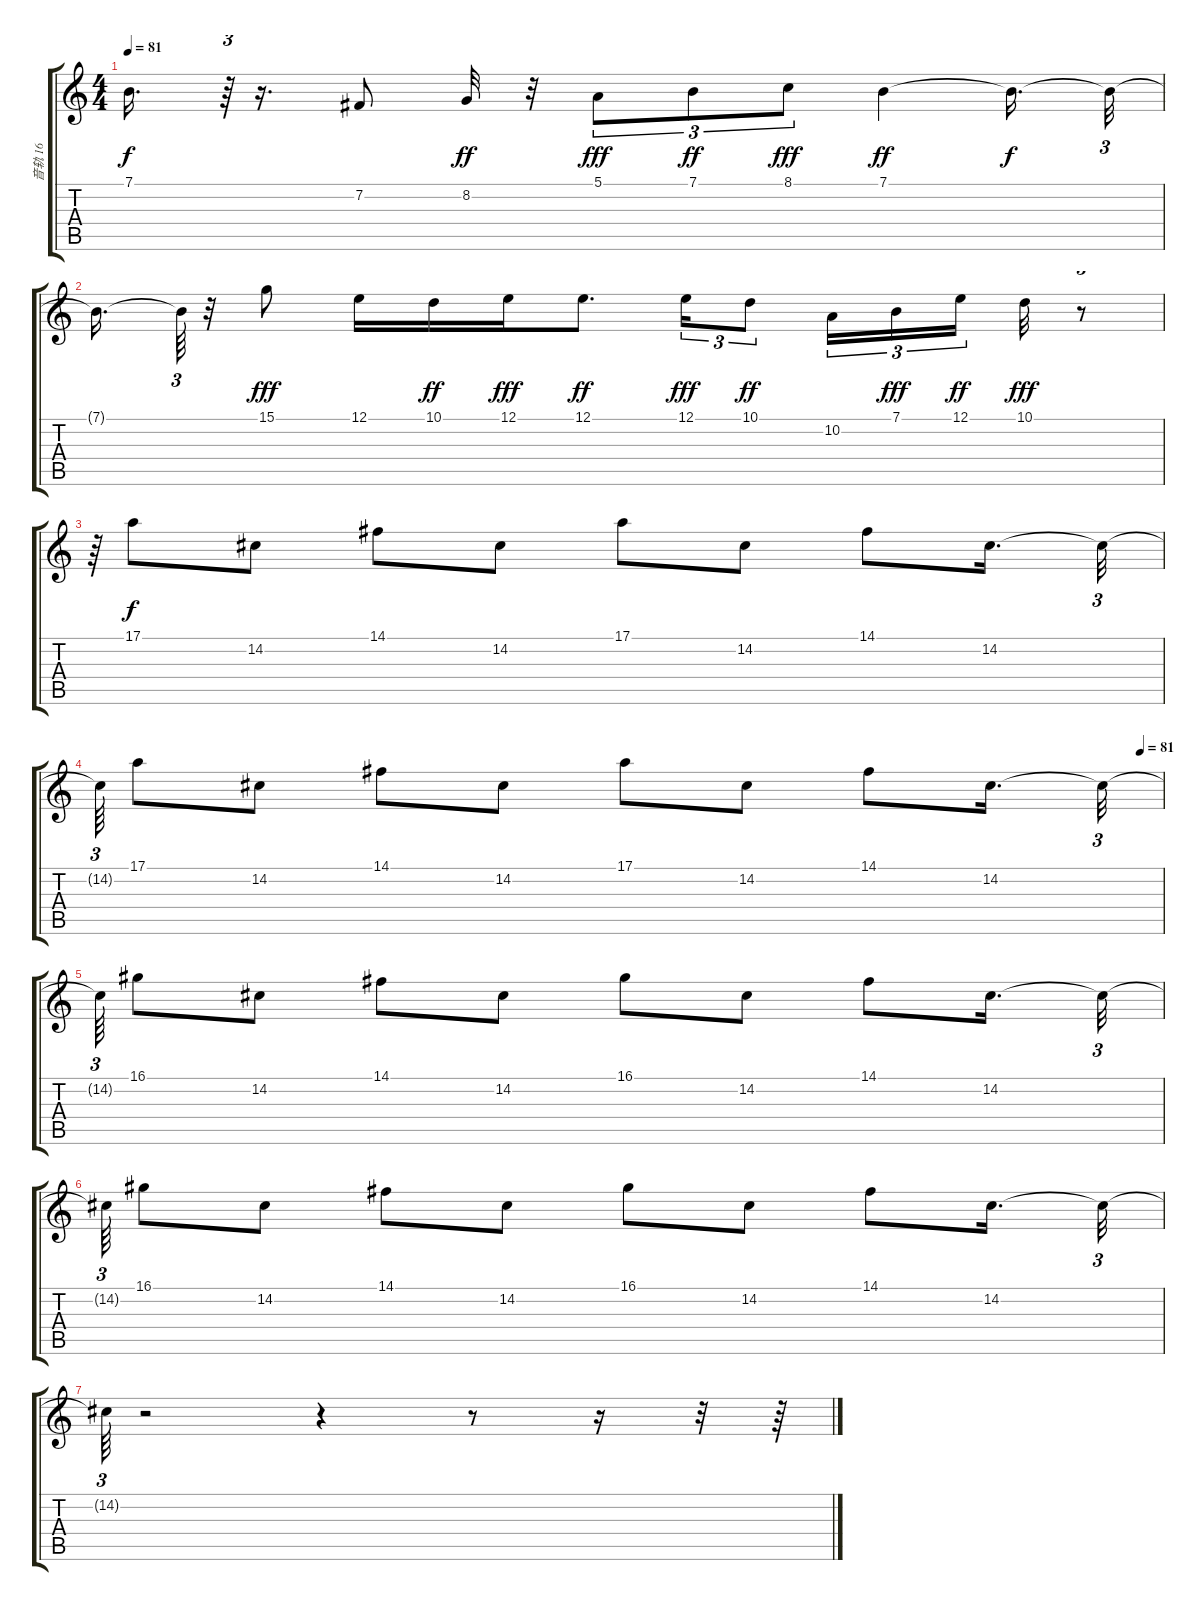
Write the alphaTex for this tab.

\track ("音轨 16" "音轨 16") {instrument fx5brightness}
\staff {score tabs}
\tuning (E4 B3 G3 D3 A2 E2) {hide}
\ts (4 4)
\tempo 81
\clef g2
\ks c
7.1{t}.16{d dy f} r.64{tu (3 2)} r.16{d} 7.2.8 8.2.32{dy ff} r.32 5.1.8{tu (3 2) dy fff} 7.1.8{tu (3 2) dy ff} 8.1.8{tu (3 2) dy fff} 7.1.4{dy ff} 7.1{t}.16{d dy f} 7.1{t}.32{tu (3 2)} |
7.1{t}.16{d} 7.1{t}.64{tu (3 2)} r.32 15.1.8{dy fff} 12.1.16 10.1.16{dy ff} 12.1.16{dy fff} 12.1.8{d dy ff} 12.1.16{tu (3 2) dy fff} 10.1.8{tu (3 2) dy ff} 10.2.16{tu (3 2)} 7.1.16{tu (3 2) dy fff} 12.1.16{tu (3 2) dy ff beam splitsecondary} 10.1.32{dy fff} r.8{tu (3 2)} |
r.64{tu (3 2)} 17.1.8{dy f volume 11 balance 8 instrument fx5brightness} 14.2.8 14.1.8 14.2.8 17.1.8 14.2.8 14.1.8 14.2.16{d} 14.2{t}.32{tu (3 2)} |
\tempo (81 0.9791666666666666)
14.2{t}.64{tu (3 2)} 17.1.8 14.2.8 14.1.8 14.2.8 17.1.8 14.2.8 14.1.8 14.2.16{d} 14.2{t}.32{tu (3 2)} |
14.2{t}.64{tu (3 2)} 16.1.8 14.2.8 14.1.8 14.2.8 16.1.8 14.2.8 14.1.8 14.2.16{d} 14.2{t}.32{tu (3 2)} |
14.2{t}.64{tu (3 2)} 16.1.8 14.2.8 14.1.8 14.2.8 16.1.8 14.2.8 14.1.8 14.2.16{d} 14.2{t}.32{tu (3 2)} |
14.2{t}.64{tu (3 2)} r.2 r.4 r.8 r.16 r.32 r.64
